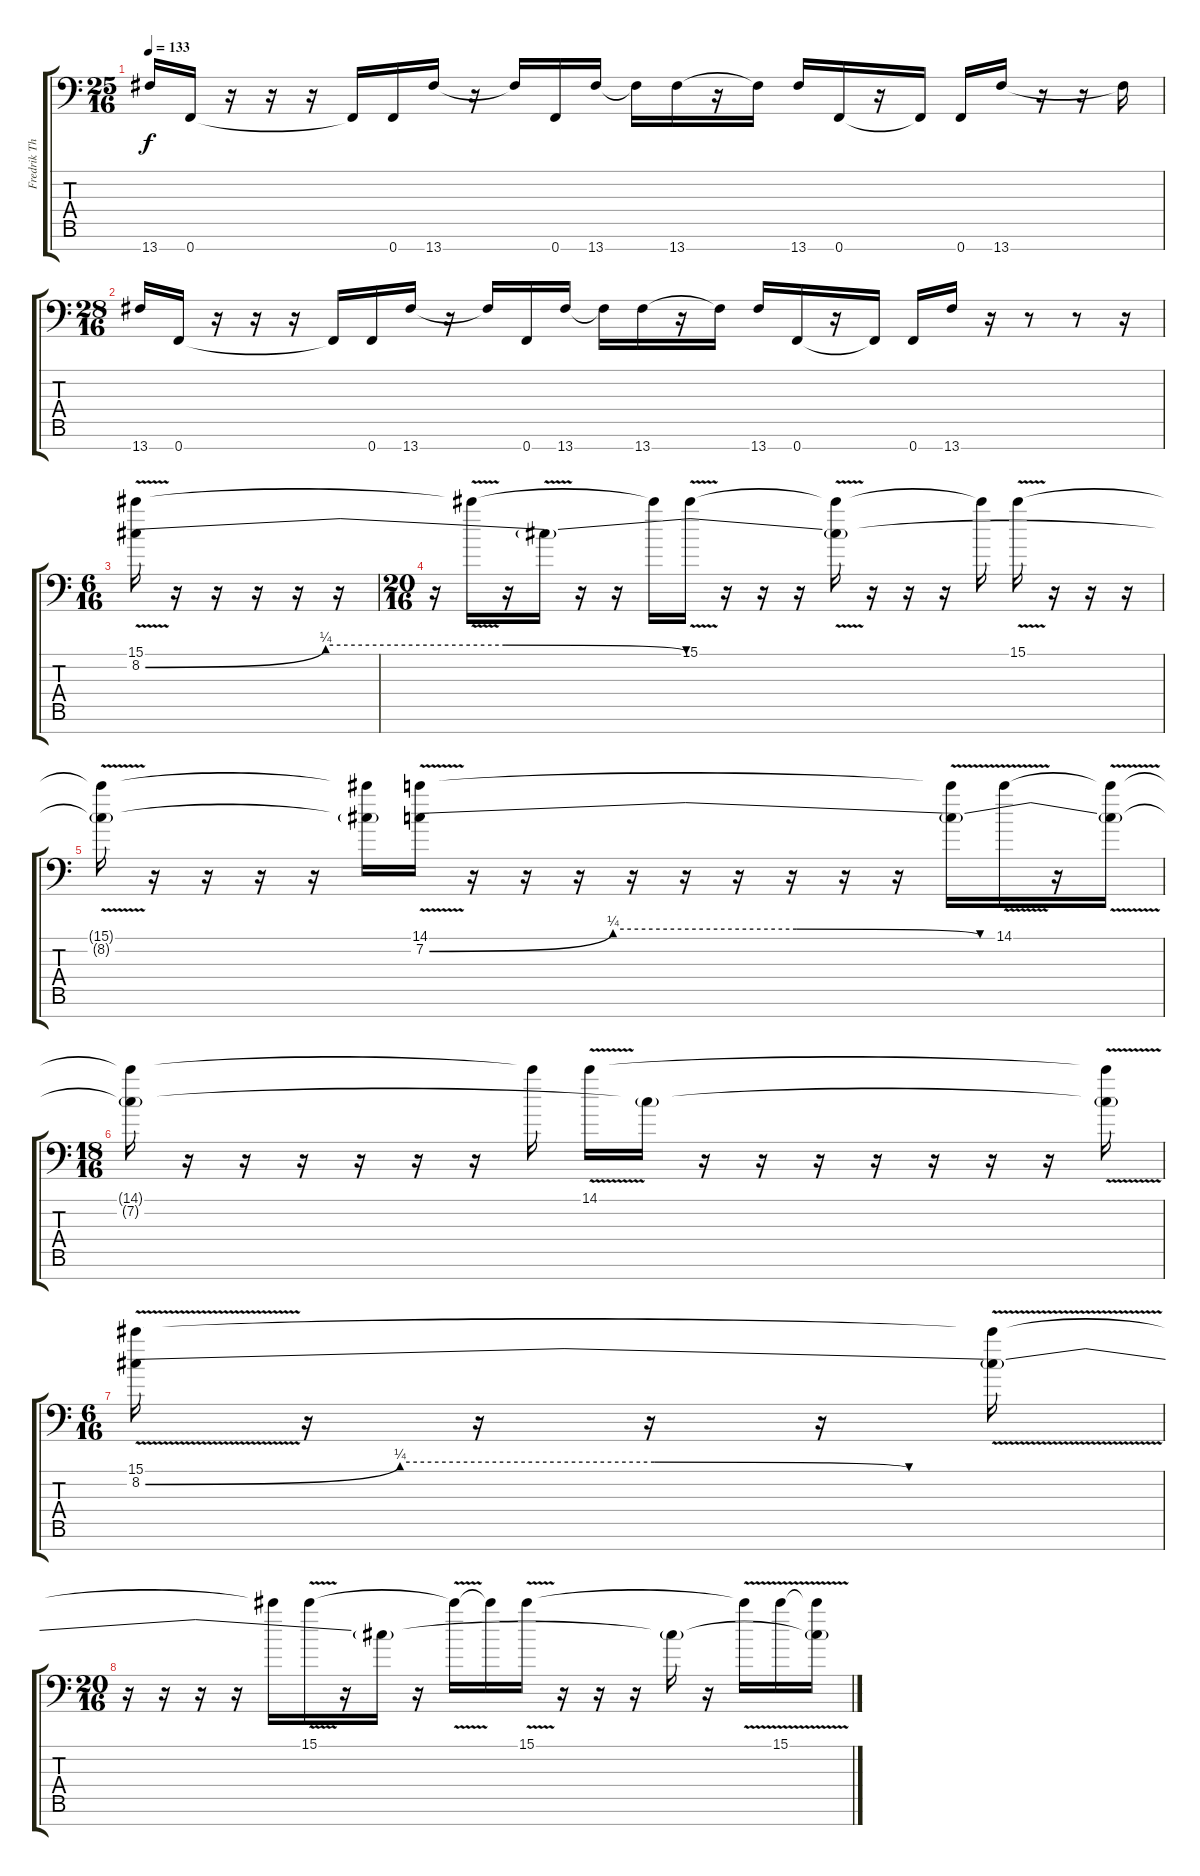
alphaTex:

\track ("Fredrik Thordendal ( Rythm'n'Solo )" "Fredrik Th") {instrument overdrivenguitar}
\staff {score tabs}
\tuning (Bb3 F3 Db3 Ab2 Eb2 Bb1 F1) {hide}
\ts (25 16)
\tempo 133
\clef f4
\ks c
13.7.16{dy f} 0.7.16 r.16 r.16 r.16 0.7{t}.16 0.7.16 13.7.16 r.16 13.7{t}.16 0.7.16 13.7.16 13.7{t}.16 13.7.16 r.16 13.7{t}.16 13.7.16 0.7.16 r.16 0.7{t}.16 0.7.16 13.7.16 r.16 r.16 13.7{t}.16 |
\ts (28 16)
13.7.16 0.7.16 r.16 r.16 r.16 0.7{t}.16 0.7.16 13.7.16 r.16 13.7{t}.16 0.7.16 13.7.16 13.7{t}.16 13.7.16 r.16 13.7{t}.16 13.7.16 0.7.16 r.16 0.7{t}.16 0.7.16 13.7.16 r.16 r.8 r.8 r.16 |
\ts (6 16)
(15.1{v} 8.2{be (custom 0 0 15 1 30 1 45 0 60 0) v}).16 r.16 r.16 r.16 r.16 r.16 |
\ts (20 16)
r.16 15.1{t}.16 r.16 8.2{t}.16 r.16 r.16 15.1{t}.16 15.1{v}.16 r.16 r.16 r.16 (15.1{t} 8.2{t}).16 r.16 r.16 r.16 15.1{t}.16 15.1{v}.16 r.16 r.16 r.16 |
(15.1{t} 8.2{t}).16 r.16 r.16 r.16 r.16 (15.1{t} 8.2{t}).16 (14.1 7.2{be (custom 0 0 15 1 30 1 45 0 60 0) v}).16 r.16 r.16 r.16 r.16 r.16 r.16 r.16 r.16 r.16 (14.1{t} 7.2{t}).16 14.1{v}.16 r.16 (14.1{t} 7.2{t}).16 |
\ts (18 16)
(14.1{t} 7.2{t}).16 r.16 r.16 r.16 r.16 r.16 r.16 14.1{t}.16 14.1{v}.16 7.2{t}.16 r.16 r.16 r.16 r.16 r.16 r.16 r.16 (14.1{t} 7.2{t}).16 |
\ts (6 16)
(15.1{v} 8.2{be (custom 0 0 15 1 30 1 45 0 60 0) v}).16 r.16 r.16 r.16 r.16 (15.1{t} 8.2{t}).16 |
\ts (20 16)
r.16 r.16 r.16 r.16 15.1{t}.16 15.1{v}.16 r.16 8.2{t}.16 r.16 15.1{t}.16 15.1{t}.16 15.1{v}.16 r.16 r.16 r.16 8.2{t}.16 r.16 15.1{t}.16 15.1{v}.16 (15.1{t} 8.2{t}).16
